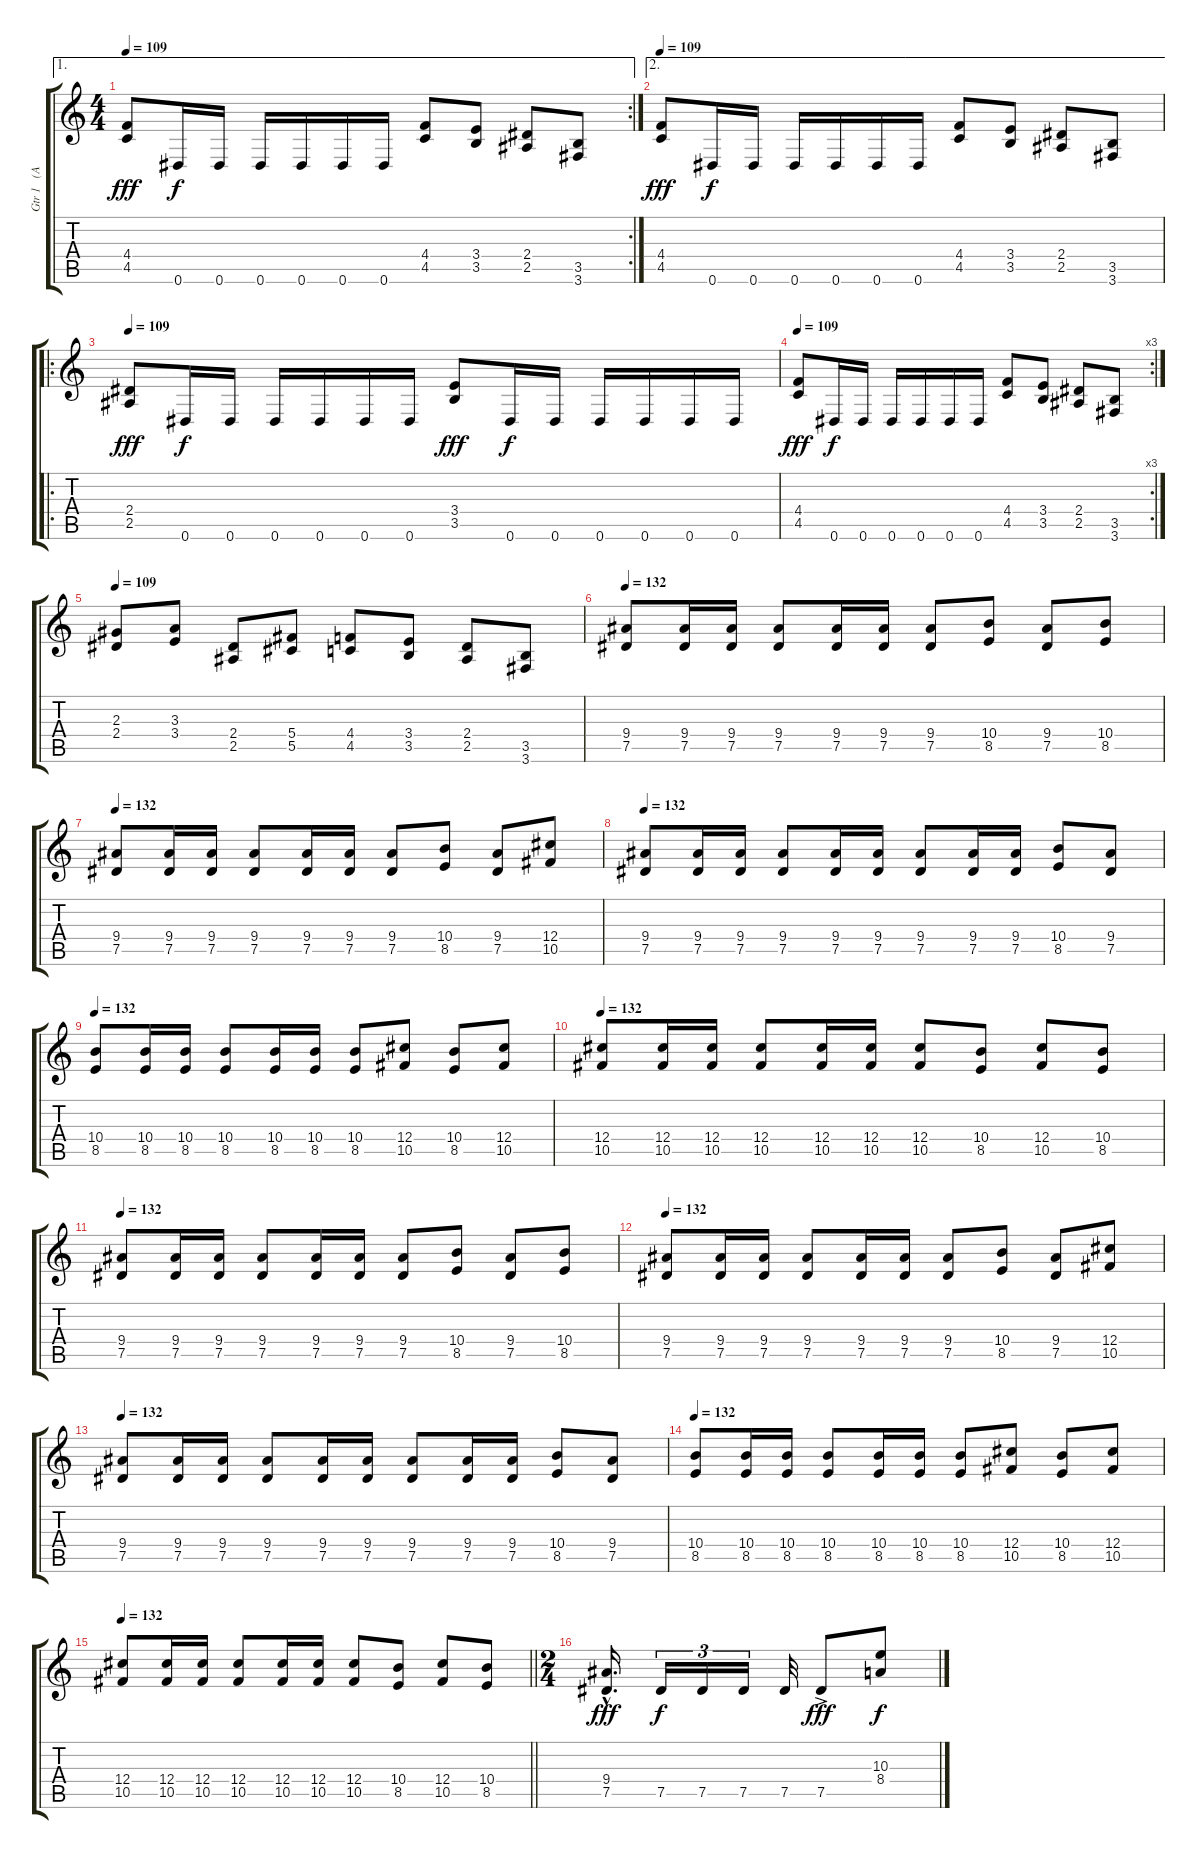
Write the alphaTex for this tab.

\track ("Gtr 1   (Andres)" "Gtr 1   (A") {instrument distortionguitar}
\staff {score tabs}
\tuning (Eb4 Bb3 Gb3 Db3 Ab2 Eb2) {hide}
\ae 1
\rc 2
\ts (4 4)
\tempo 109
\clef g2
\ks c
(4.4 4.5).8{dy fff} 0.6.16{dy f} 0.6.16 0.6.16 0.6.16 0.6.16 0.6.16 (4.4 4.5).8 (3.4 3.5).8 (2.4 2.5).8 (3.5 3.6).8 |
\ae 2
\tempo 109
(4.4 4.5).8{dy fff} 0.6.16{dy f} 0.6.16 0.6.16 0.6.16 0.6.16 0.6.16 (4.4 4.5).8 (3.4 3.5).8 (2.4 2.5).8 (3.5 3.6).8 |
\ro
\tempo 109
(2.4 2.5).8{dy fff} 0.6.16{dy f} 0.6.16 0.6.16 0.6.16 0.6.16 0.6.16 (3.4 3.5).8{dy fff} 0.6.16{dy f} 0.6.16 0.6.16 0.6.16 0.6.16 0.6.16 |
\rc 3
\tempo 109
(4.4 4.5).8{dy fff} 0.6.16{dy f} 0.6.16 0.6.16 0.6.16 0.6.16 0.6.16 (4.4 4.5).8 (3.4 3.5).8 (2.4 2.5).8 (3.5 3.6).8 |
\tempo 109
(2.3 2.4).8 (3.3 3.4).8 (2.4 2.5).8 (5.4 5.5).8 (4.4 4.5).8 (3.4 3.5).8 (2.4 2.5).8 (3.5 3.6).8 |
\tempo 132
(9.4 7.5).8 (9.4 7.5).16 (9.4 7.5).16 (9.4 7.5).8 (9.4 7.5).16 (9.4 7.5).16 (9.4 7.5).8 (10.4 8.5).8 (9.4 7.5).8 (10.4 8.5).8 |
\tempo 132
(9.4 7.5).8 (9.4 7.5).16 (9.4 7.5).16 (9.4 7.5).8 (9.4 7.5).16 (9.4 7.5).16 (9.4 7.5).8 (10.4 8.5).8 (9.4 7.5).8 (12.4 10.5).8 |
\tempo 132
(9.4 7.5).8 (9.4 7.5).16 (9.4 7.5).16 (9.4 7.5).8 (9.4 7.5).16 (9.4 7.5).16 (9.4 7.5).8 (9.4 7.5).16 (9.4 7.5).16 (10.4 8.5).8 (9.4 7.5).8 |
\tempo 132
(10.4 8.5).8 (10.4 8.5).16 (10.4 8.5).16 (10.4 8.5).8 (10.4 8.5).16 (10.4 8.5).16 (10.4 8.5).8 (12.4 10.5).8 (10.4 8.5).8 (12.4 10.5).8 |
\tempo 132
(12.4 10.5).8 (12.4 10.5).16 (12.4 10.5).16 (12.4 10.5).8 (12.4 10.5).16 (12.4 10.5).16 (12.4 10.5).8 (10.4 8.5).8 (12.4 10.5).8 (10.4 8.5).8 |
\tempo 132
(9.4 7.5).8 (9.4 7.5).16 (9.4 7.5).16 (9.4 7.5).8 (9.4 7.5).16 (9.4 7.5).16 (9.4 7.5).8 (10.4 8.5).8 (9.4 7.5).8 (10.4 8.5).8 |
\tempo 132
(9.4 7.5).8 (9.4 7.5).16 (9.4 7.5).16 (9.4 7.5).8 (9.4 7.5).16 (9.4 7.5).16 (9.4 7.5).8 (10.4 8.5).8 (9.4 7.5).8 (12.4 10.5).8 |
\tempo 132
(9.4 7.5).8 (9.4 7.5).16 (9.4 7.5).16 (9.4 7.5).8 (9.4 7.5).16 (9.4 7.5).16 (9.4 7.5).8 (9.4 7.5).16 (9.4 7.5).16 (10.4 8.5).8 (9.4 7.5).8 |
\tempo 132
(10.4 8.5).8 (10.4 8.5).16 (10.4 8.5).16 (10.4 8.5).8 (10.4 8.5).16 (10.4 8.5).16 (10.4 8.5).8 (12.4 10.5).8 (10.4 8.5).8 (12.4 10.5).8 |
\tempo 132
\barLineRight lightlight
(12.4 10.5).8 (12.4 10.5).16 (12.4 10.5).16 (12.4 10.5).8 (12.4 10.5).16 (12.4 10.5).16 (12.4 10.5).8 (10.4 8.5).8 (12.4 10.5).8 (10.4 8.5).8 |
\ts (2 4)
(9.4{hac} 7.5{hac}).16{d dy fff} 7.5.16{tu (3 2) dy f} 7.5.16{tu (3 2)} 7.5.16{tu (3 2)} 7.5.32 7.5{ac}.8{dy fff} (10.3 8.4).8{dy f}
